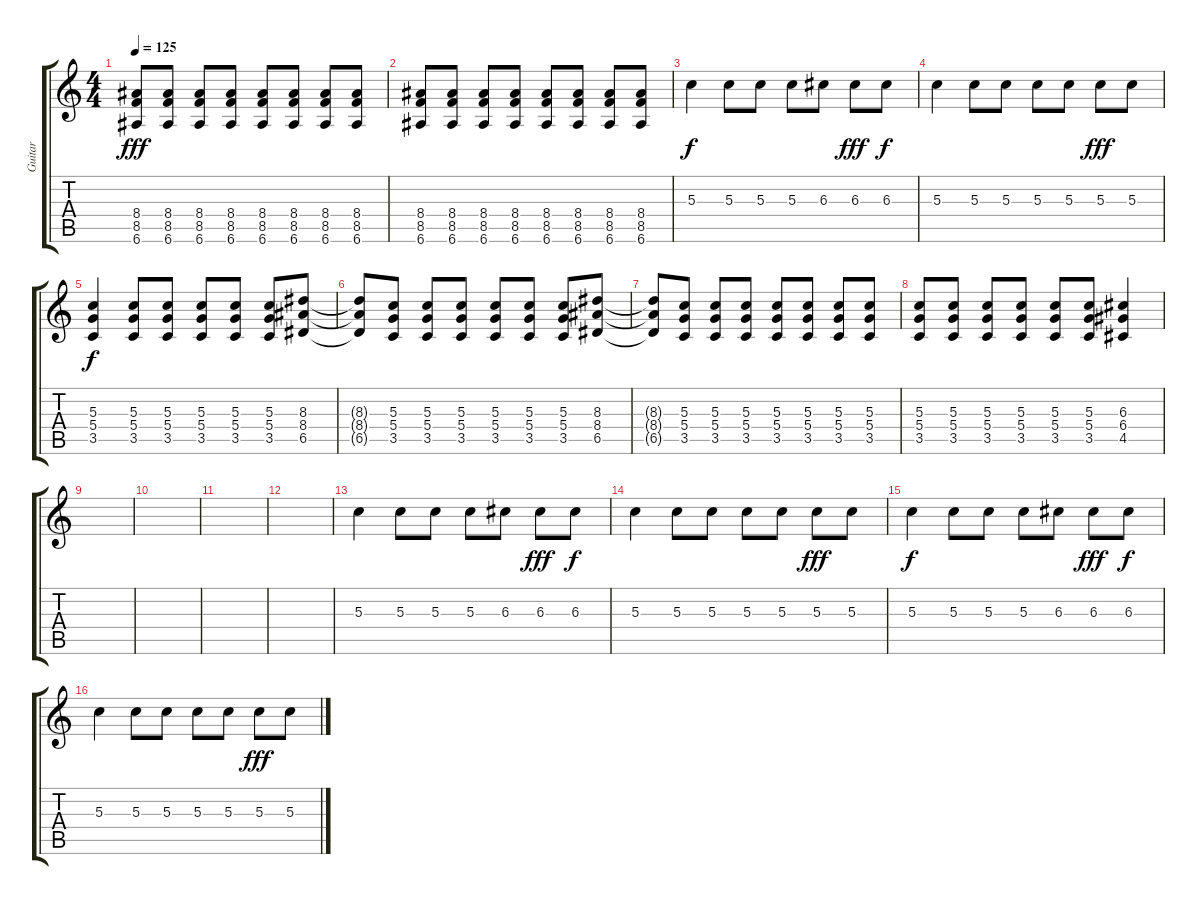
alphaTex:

\track ("Guitar" "Guitar") {instrument distortionguitar}
\staff {score tabs}
\tuning (E4 B3 G3 D3 A2 E2) {hide}
\ts (4 4)
\tempo 125
\clef g2
\ks c
(8.4 8.5 6.6).8{dy fff} (8.4 8.5 6.6).8 (8.4 8.5 6.6).8 (8.4 8.5 6.6).8 (8.4 8.5 6.6).8 (8.4 8.5 6.6).8 (8.4 8.5 6.6).8 (8.4 8.5 6.6).8 |
(8.4 8.5 6.6).8 (8.4 8.5 6.6).8 (8.4 8.5 6.6).8 (8.4 8.5 6.6).8 (8.4 8.5 6.6).8 (8.4 8.5 6.6).8 (8.4 8.5 6.6).8 (8.4 8.5 6.6).8 |
5.3.4{dy f} 5.3.8 5.3.8 5.3.8 6.3.8 6.3.8{dy fff} 6.3.8{dy f} |
5.3.4 5.3.8 5.3.8 5.3.8 5.3.8 5.3.8{dy fff} 5.3.8 |
(5.3 5.4 3.5).4{dy f} (5.3 5.4 3.5).8 (5.3 5.4 3.5).8 (5.3 5.4 3.5).8 (5.3 5.4 3.5).8 (5.3 5.4 3.5).8 (8.3 8.4 6.5).8 |
(8.3{t} 8.4{t} 6.5{t}).8 (5.3 5.4 3.5).8 (5.3 5.4 3.5).8 (5.3 5.4 3.5).8 (5.3 5.4 3.5).8 (5.3 5.4 3.5).8 (5.3 5.4 3.5).8 (8.3 8.4 6.5).8 |
(8.3{t} 8.4{t} 6.5{t}).8 (5.3 5.4 3.5).8 (5.3 5.4 3.5).8 (5.3 5.4 3.5).8 (5.3 5.4 3.5).8 (5.3 5.4 3.5).8 (5.3 5.4 3.5).8 (5.3 5.4 3.5).8 |
(5.3 5.4 3.5).8 (5.3 5.4 3.5).8 (5.3 5.4 3.5).8 (5.3 5.4 3.5).8 (5.3 5.4 3.5).8 (5.3 5.4 3.5).8 (6.3 6.4 4.5).4 |
|
|
|
|
5.3.4 5.3.8 5.3.8 5.3.8 6.3.8 6.3.8{dy fff} 6.3.8{dy f} |
5.3.4 5.3.8 5.3.8 5.3.8 5.3.8 5.3.8{dy fff} 5.3.8 |
5.3.4{dy f} 5.3.8 5.3.8 5.3.8 6.3.8 6.3.8{dy fff} 6.3.8{dy f} |
5.3.4 5.3.8 5.3.8 5.3.8 5.3.8 5.3.8{dy fff} 5.3.8
